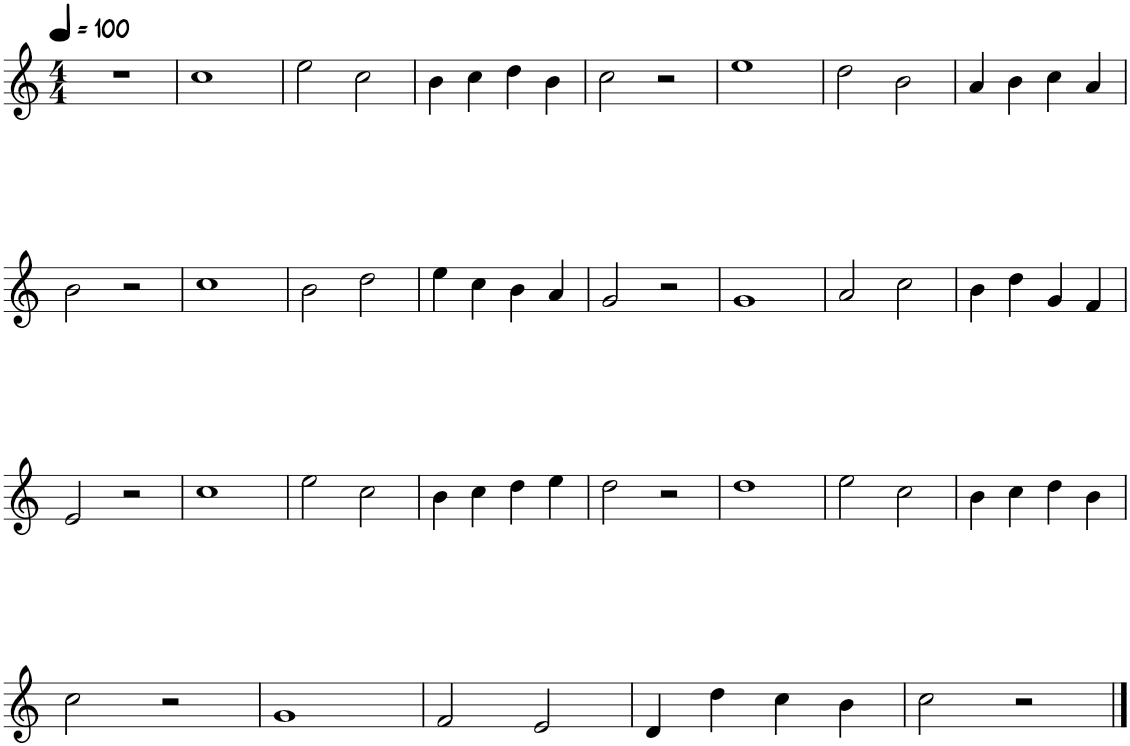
**kern
*part1
*staff1
*I"Piano
*I'Pno.
*clefG2
*k[]
*M4/4
*MM100
=1
1r
=2
1cc
=3
2ee\
2cc\
=4
4b\
4cc\
4dd\
4b\
=5
2cc\
2r
=6
1ee
=7
2dd\
2b\
=8
4a/
4b\
4cc\
4a/
!!LO:LB:g=z
=9
2b\
2r
=10
1cc
=11
2b\
2dd\
=12
4ee\
4cc\
4b\
4a/
=13
2g/
2r
=14
1g
=15
2a/
2cc\
=16
4b\
4dd\
4g/
4f/
!!LO:LB:g=z
=17
2e/
2r
=18
1cc
=19
2ee\
2cc\
=20
4b\
4cc\
4dd\
4ee\
=21
2dd\
2r
=22
1dd
=23
2ee\
2cc\
=24
4b\
4cc\
4dd\
4b\
!!LO:LB:g=z
=25
2cc\
2r
=26
1g
=27
2f/
2e/
=28
4d/
4dd\
4cc\
4b\
=29
2cc\
2r
==
*-
